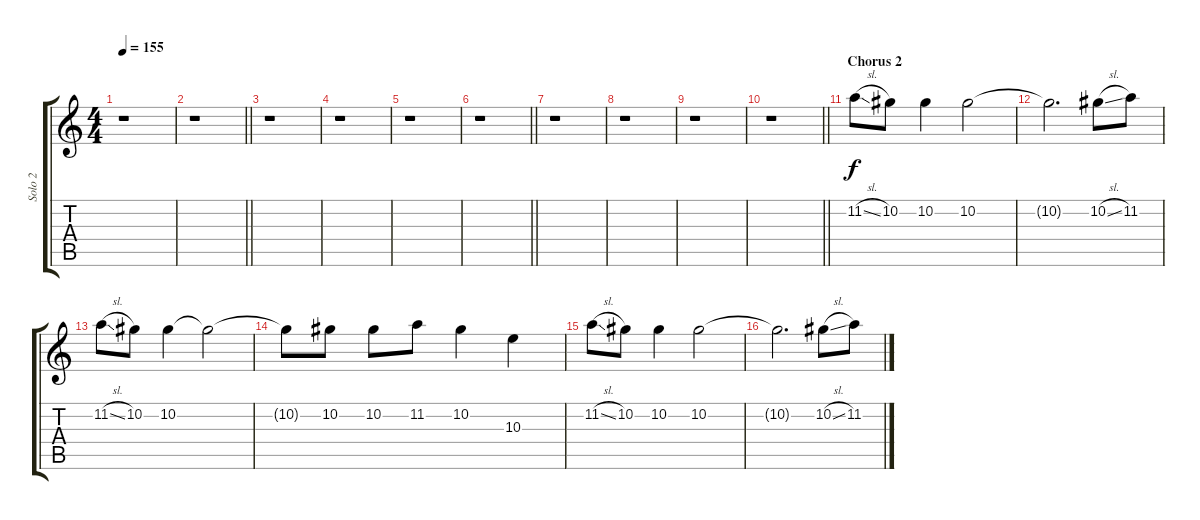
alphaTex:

\track ("Solo 2" "Solo 2") {instrument distortionguitar}
\staff {score tabs}
\tuning (Eb4 Bb3 Gb3 Db3 Ab2 Eb2) {hide}
\ts (4 4)
\tempo 155
\clef g2
\ks c
r.1{dy f} |
\barLineRight lightlight
r.1 |
r.1 |
r.1 |
r.1 |
\barLineRight lightlight
r.1 |
r.1 |
r.1 |
r.1 |
\barLineRight lightlight
r.1 |
\section ("" "Chorus 2")
11.2{sl}.8 10.2.8 10.2.4 10.2.2 |
10.2{t}.2{d} 10.2{sl}.8 11.2.8 |
11.2{sl}.8 10.2.8 10.2.4 10.2{t}.2 |
10.2{t}.8 10.2.8 10.2.8 11.2.8 10.2.4 10.3.4 |
11.2{sl}.8 10.2.8 10.2.4 10.2.2 |
10.2{t}.2{d} 10.2{sl}.8 11.2.8
